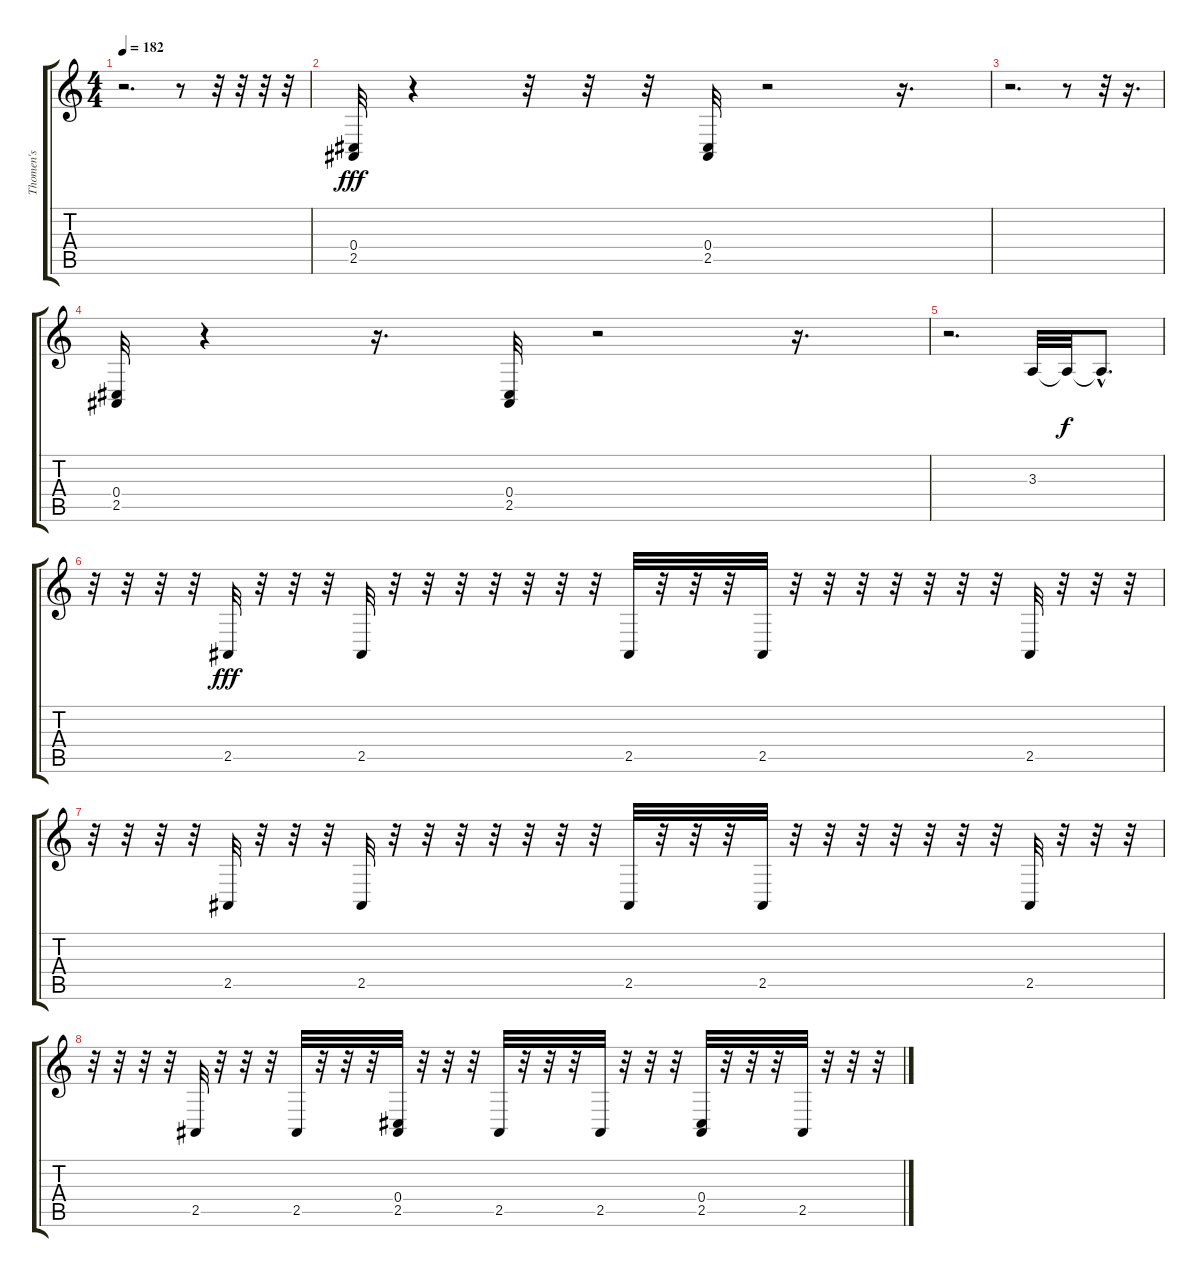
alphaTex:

\track ("Thomen's " "Thomen's ") {instrument acousticgrandpiano}
\staff {score tabs}
\tuning (Eb4 Bb3 Gb3 Db3 Ab2 Eb2) {hide}
\ts (4 4)
\tempo 182
\clef g2
\ks c
r.2{d dy f} r.8 r.32 r.32 r.32 r.32 |
(0.4 2.5).32{dy fff} r.4 r.32 r.32 r.32 (0.4 2.5).32 r.2 r.16{d} |
r.2{d} r.8 r.32 r.16{d} |
(0.4 2.5).32 r.4 r.16{d} (0.4 2.5).32 r.2 r.16{d} |
r.2{d} 3.3.32 3.3{t}.32{dy f} 3.3{hac t}.8{d} |
r.32 r.32 r.32 r.32 2.5.32{dy fff} r.32 r.32 r.32 2.5.32 r.32 r.32 r.32 r.32 r.32 r.32 r.32 2.5.32 r.32 r.32 r.32 2.5.32 r.32 r.32 r.32 r.32 r.32 r.32 r.32 2.5.32 r.32 r.32 r.32 |
r.32 r.32 r.32 r.32 2.5.32 r.32 r.32 r.32 2.5.32 r.32 r.32 r.32 r.32 r.32 r.32 r.32 2.5.32 r.32 r.32 r.32 2.5.32 r.32 r.32 r.32 r.32 r.32 r.32 r.32 2.5.32 r.32 r.32 r.32 |
r.32 r.32 r.32 r.32 2.5.32 r.32 r.32 r.32 2.5.32 r.32 r.32 r.32 (0.4 2.5).32 r.32 r.32 r.32 2.5.32 r.32 r.32 r.32 2.5.32 r.32 r.32 r.32 (0.4 2.5).32 r.32 r.32 r.32 2.5.32 r.32 r.32 r.32
